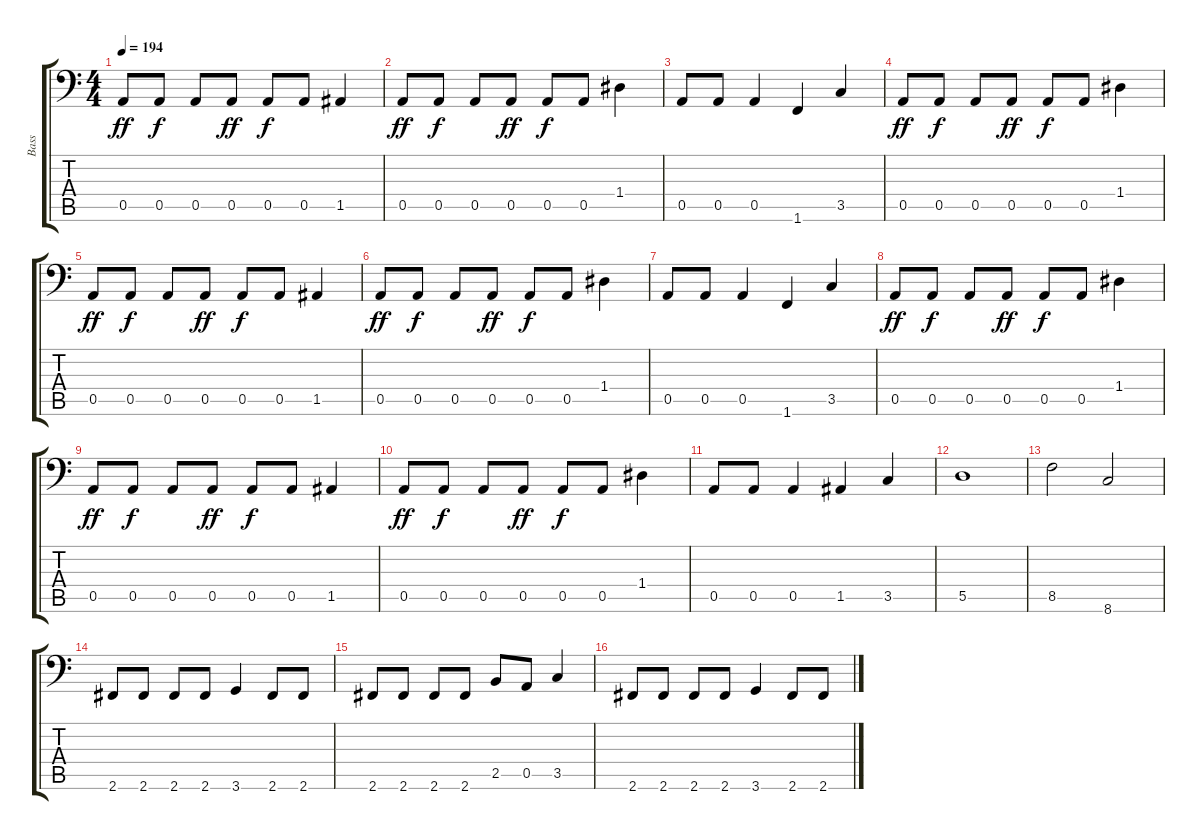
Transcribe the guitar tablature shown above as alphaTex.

\track ("Bass" "Bass") {instrument electricbassfinger}
\staff {score tabs}
\tuning (E3 B2 G2 D2 A1 E1) {hide}
\ts (4 4)
\tempo 194
\clef f4
\ks c
0.5.8{dy ff} 0.5.8{dy f} 0.5.8 0.5.8{dy ff} 0.5.8{dy f} 0.5.8 1.5.4 |
0.5.8{dy ff} 0.5.8{dy f} 0.5.8 0.5.8{dy ff} 0.5.8{dy f} 0.5.8 1.4.4 |
0.5.8 0.5.8 0.5.4 1.6.4 3.5.4 |
0.5.8{dy ff} 0.5.8{dy f} 0.5.8 0.5.8{dy ff} 0.5.8{dy f} 0.5.8 1.4.4 |
0.5.8{dy ff} 0.5.8{dy f} 0.5.8 0.5.8{dy ff} 0.5.8{dy f} 0.5.8 1.5.4 |
0.5.8{dy ff} 0.5.8{dy f} 0.5.8 0.5.8{dy ff} 0.5.8{dy f} 0.5.8 1.4.4 |
0.5.8 0.5.8 0.5.4 1.6.4 3.5.4 |
0.5.8{dy ff} 0.5.8{dy f} 0.5.8 0.5.8{dy ff} 0.5.8{dy f} 0.5.8 1.4.4 |
0.5.8{dy ff} 0.5.8{dy f} 0.5.8 0.5.8{dy ff} 0.5.8{dy f} 0.5.8 1.5.4 |
0.5.8{dy ff} 0.5.8{dy f} 0.5.8 0.5.8{dy ff} 0.5.8{dy f} 0.5.8 1.4.4 |
0.5.8 0.5.8 0.5.4 1.5.4 3.5.4 |
5.5.1 |
8.5.2 8.6.2 |
2.6.8 2.6.8 2.6.8 2.6.8 3.6.4 2.6.8 2.6.8 |
2.6.8 2.6.8 2.6.8 2.6.8 2.5.8 0.5.8 3.5.4 |
2.6.8 2.6.8 2.6.8 2.6.8 3.6.4 2.6.8 2.6.8
